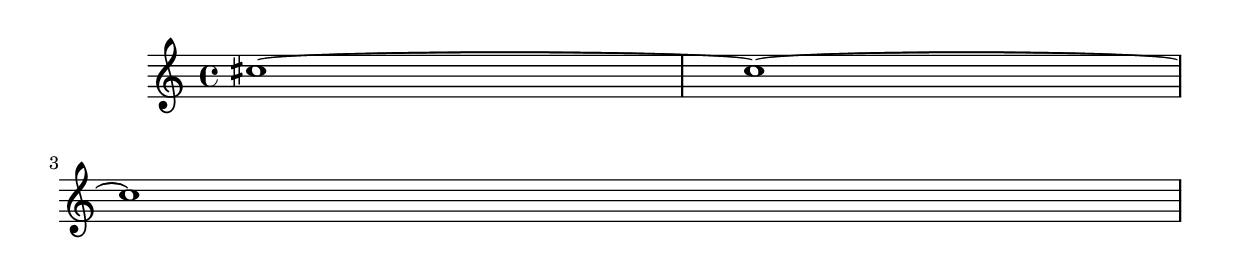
\version "2.14.0"
\header {
  lsrtags = "pitches"
  texidoc = "This shows how to hide accidentals on tied notes at the beginning of a
new system."
  doctitle = "Hiding accidentals on tied notes at the beginning of a new system"
}

\relative c'' {
  \override Accidental #'hide-tied-accidental-after-break = ##t
  cis1~ cis~
  \break
  cis
}

